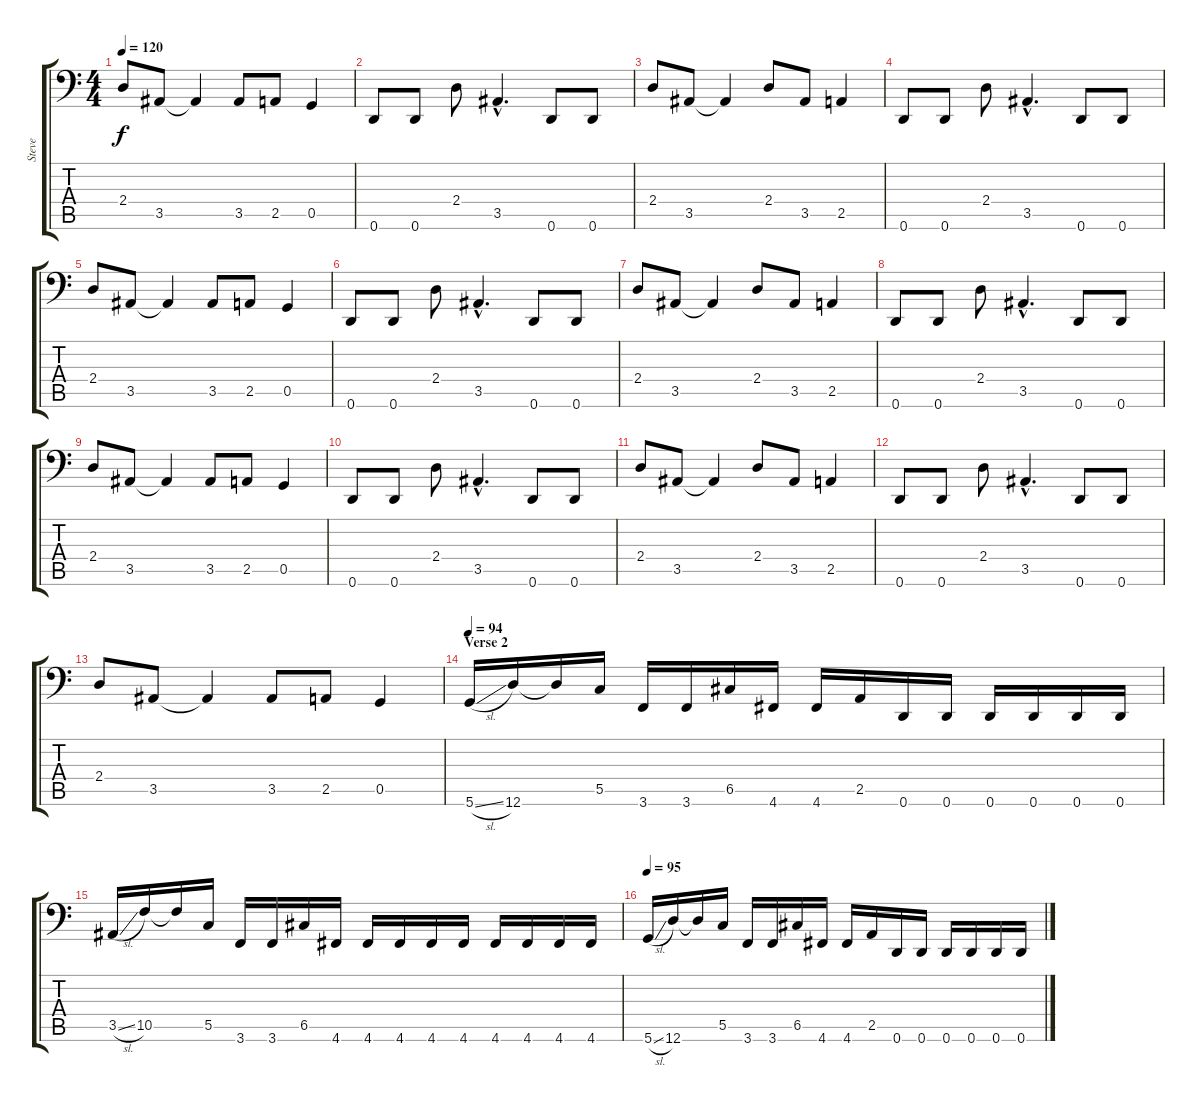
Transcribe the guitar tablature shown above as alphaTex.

\track ("Steve" "Steve") {instrument electricbassfinger}
\staff {score tabs}
\tuning (D3 A2 F2 C2 G1 D1) {hide}
\ts (4 4)
\tempo 120
\clef f4
\ks c
2.4.8{dy f} 3.5.8 3.5{t}.4 3.5.8 2.5.8 0.5.4 |
0.6.8 0.6.8 2.4.8 3.5{hac}.4{d} 0.6.8 0.6.8 |
2.4.8 3.5.8 3.5{t}.4 2.4.8 3.5.8 2.5.4 |
0.6.8 0.6.8 2.4.8 3.5{hac}.4{d} 0.6.8 0.6.8 |
2.4.8 3.5.8 3.5{t}.4 3.5.8 2.5.8 0.5.4 |
0.6.8 0.6.8 2.4.8 3.5{hac}.4{d} 0.6.8 0.6.8 |
2.4.8 3.5.8 3.5{t}.4 2.4.8 3.5.8 2.5.4 |
0.6.8 0.6.8 2.4.8 3.5{hac}.4{d} 0.6.8 0.6.8 |
2.4.8 3.5.8 3.5{t}.4 3.5.8 2.5.8 0.5.4 |
0.6.8 0.6.8 2.4.8 3.5{hac}.4{d} 0.6.8 0.6.8 |
2.4.8 3.5.8 3.5{t}.4 2.4.8 3.5.8 2.5.4 |
0.6.8 0.6.8 2.4.8 3.5{hac}.4{d} 0.6.8 0.6.8 |
2.4.8 3.5.8 3.5{t}.4 3.5.8 2.5.8 0.5.4 |
\section ("" "Verse 2")
\tempo 95
\tempo 94
5.6{sl}.16 12.6.16 12.6{t}.16 5.5.16 3.6.16 3.6.16 6.5.16 4.6.16 4.6.16 2.5.16 0.6.16 0.6.16 0.6.16 0.6.16 0.6.16 0.6.16 |
3.5{sl}.16 10.5.16 10.5{t}.16 5.5.16 3.6.16 3.6.16 6.5.16 4.6.16 4.6.16 4.6.16 4.6.16 4.6.16 4.6.16 4.6.16 4.6.16 4.6.16 |
\tempo 95
5.6{sl}.16 12.6.16 12.6{t}.16 5.5.16 3.6.16 3.6.16 6.5.16 4.6.16 4.6.16 2.5.16 0.6.16 0.6.16 0.6.16 0.6.16 0.6.16 0.6.16
